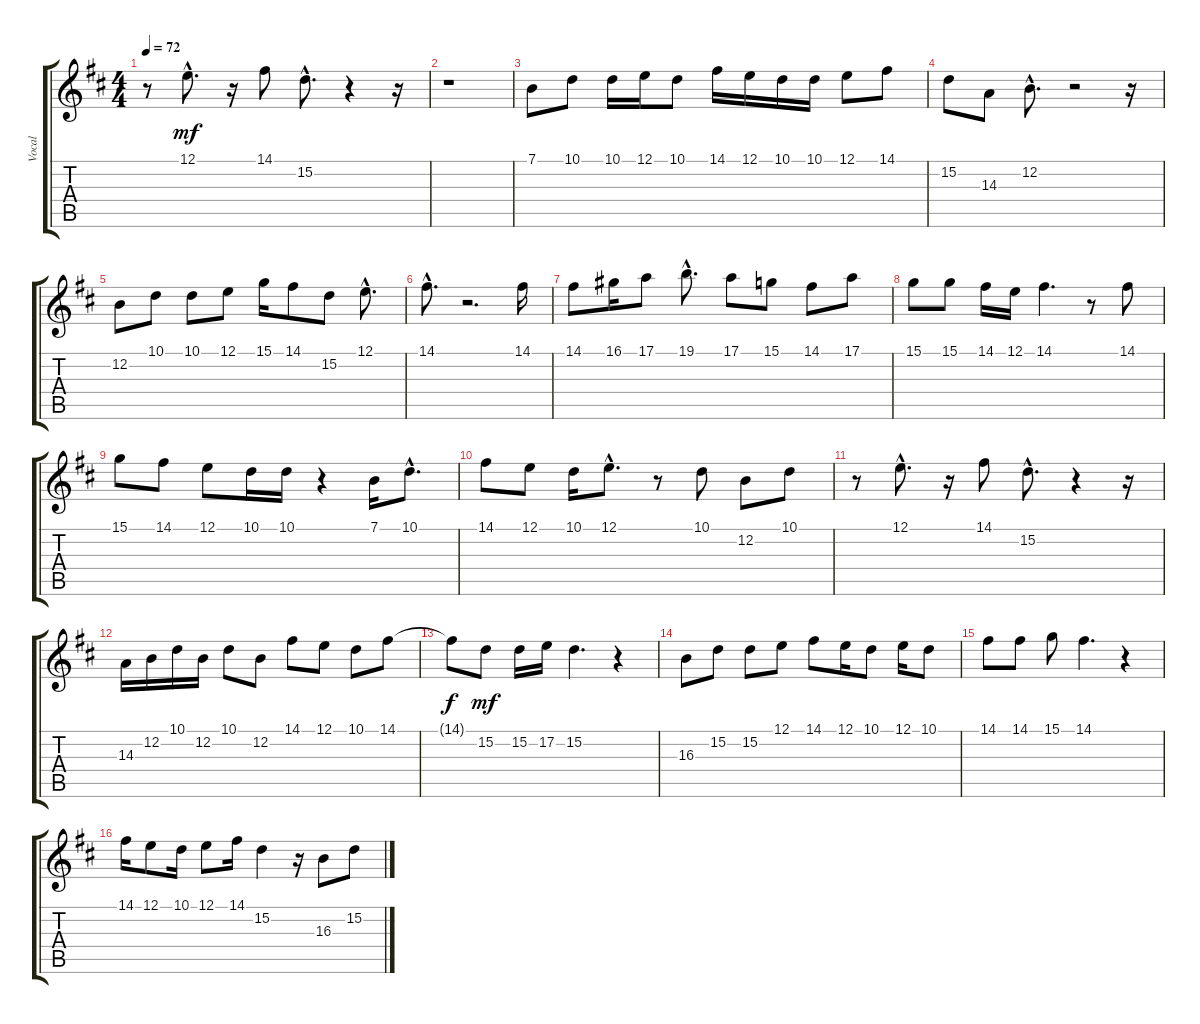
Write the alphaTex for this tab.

\track ("Vocal" "Vocal") {instrument synthvoice}
\staff {score tabs}
\tuning (E4 B3 G3 D3 A2 E2) {hide}
\ts (4 4)
\tempo 72
\clef g2
\ks d
r.8{dy mf} 12.1{hac}.8{d} r.16 14.1.8 15.2{hac}.8{d} r.4 r.16 |
r.1 |
7.1.8 10.1.8 10.1.16 12.1.16 10.1.8 14.1.16 12.1.16 10.1.16 10.1.16 12.1.8 14.1.8 |
15.2.8 14.3.8 12.2{hac}.8{d} r.2 r.16 |
12.2.8 10.1.8 10.1.8 12.1.8 15.1.16 14.1.8 15.2.8 12.1{hac}.8{d} |
14.1{hac}.8{d} r.2{d} 14.1.16 |
14.1.8 16.1.16 17.1.8 19.1{hac}.8{d} 17.1.8 15.1.8 14.1.8 17.1.8 |
15.1.8 15.1.8 14.1.16 12.1.16 14.1.4{d} r.8 14.1.8 |
15.1.8 14.1.8 12.1.8 10.1.16 10.1.16 r.4 7.1.16 10.1{hac}.8{d} |
14.1.8 12.1.8 10.1.16 12.1{hac}.8{d} r.8 10.1.8 12.2.8 10.1.8 |
r.8 12.1{hac}.8{d} r.16 14.1.8 15.2{hac}.8{d} r.4 r.16 |
14.3.16 12.2.16 10.1.16 12.2.16 10.1.8 12.2.8 14.1.8 12.1.8 10.1.8 14.1.8 |
14.1{t}.8{dy f} 15.2.8{dy mf} 15.2.16 17.2.16 15.2.4{d} r.4 |
16.3.8 15.2.8 15.2.8 12.1.8 14.1.8 12.1.16 10.1.8 12.1.16 10.1.8 |
14.1.8 14.1.8 15.1.8 14.1.4{d} r.4 |
14.1.16 12.1.8 10.1.16 12.1.8 14.1.16 15.2.4 r.16 16.3.8 15.2.8
